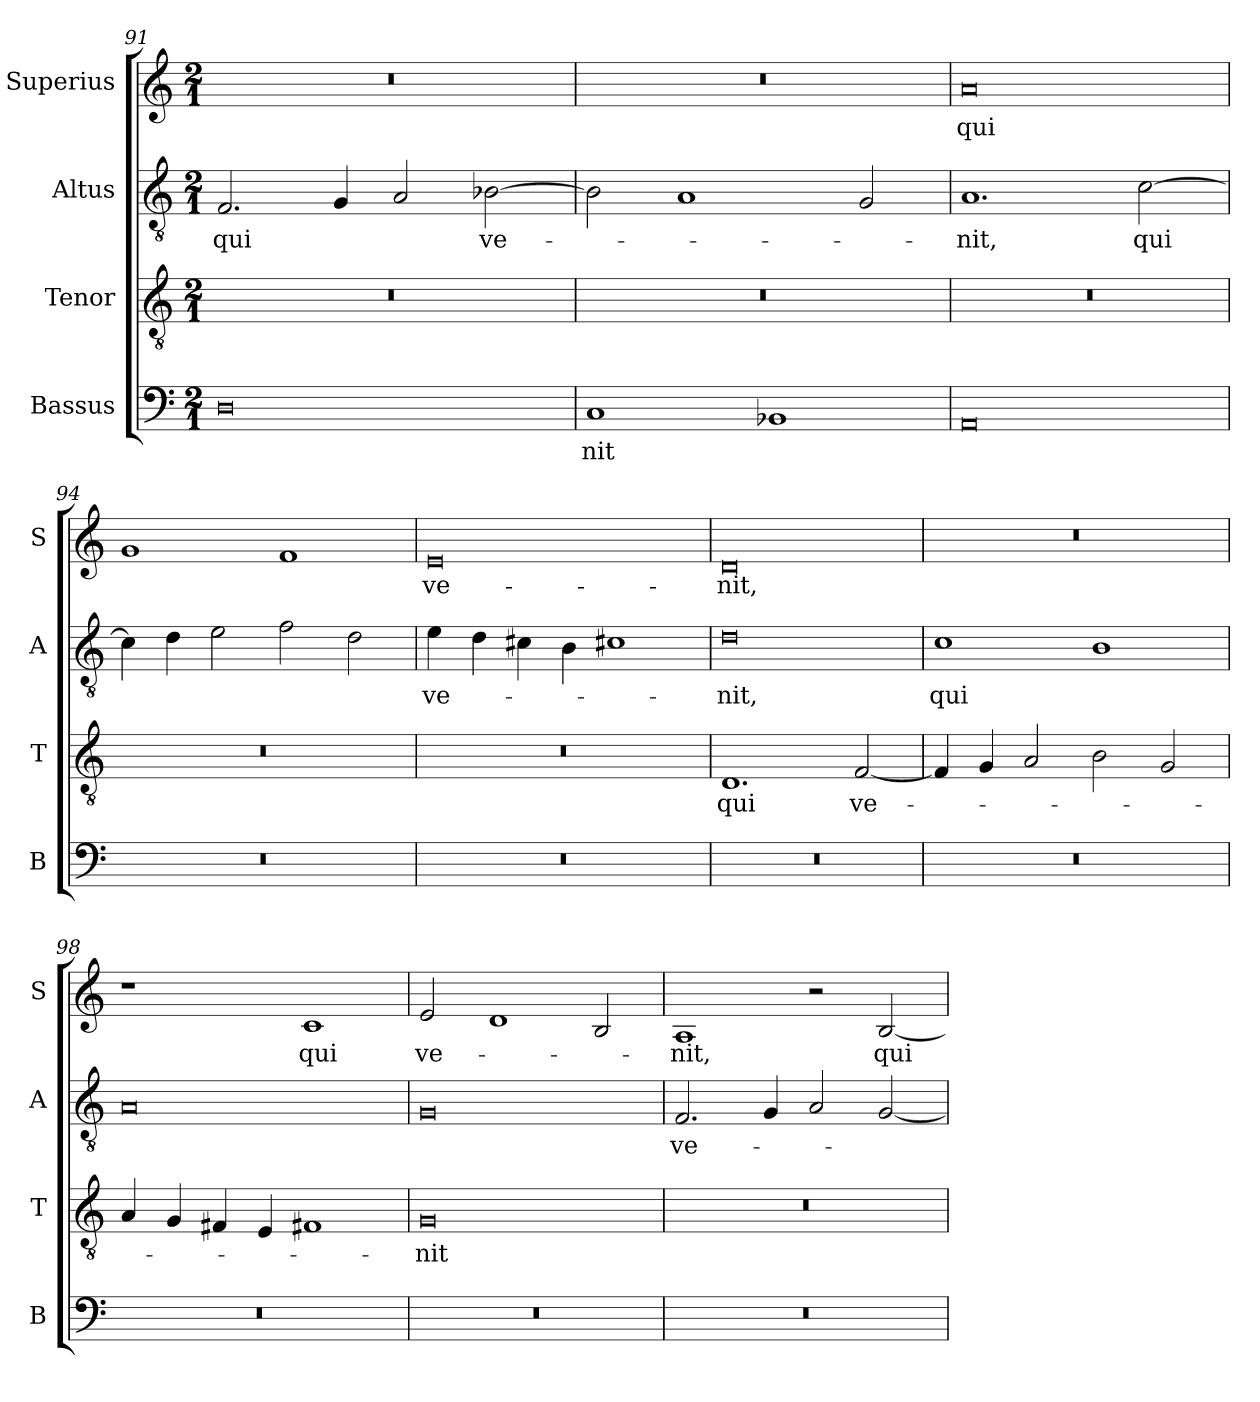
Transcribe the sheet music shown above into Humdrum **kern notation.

**kern	**text	**kern	**text	**kern	**text	**kern	**text
*part4	*part4	*part3	*part3	*part2	*part2	*part1	*part1
*staff4	*staff4	*staff3	*staff3	*staff2	*staff2	*staff1	*staff1
*I"Bassus	*	*I"Tenor	*	*I"Altus	*	*I"Superius	*
*I'B	*	*I'T	*	*I'A	*	*I'S	*
*clefF4	*	*clefGv2	*	*clefGv2	*	*clefG2	*
*k[]	*	*k[]	*	*k[]	*	*k[]	*
*M2/1	*	*M2/1	*	*M2/1	*	*M2/1	*
=91	=91	=91	=91	=91	=91	=91	=91
!	!	!	!	!	!LO:LY:i	!	!
0D	.	0r	.	2.F	qui	0r	.
.	.	.	.	4G	.	.	.
.	.	.	.	2A	.	.	.
!	!	!	!	!	!LO:LY:i	!	!
.	.	.	.	[2B-X	ve-	.	.
=92	=92	=92	=92	=92	=92	=92	=92
!	!LO:LY:i	!	!	!	!	!	!
1C	-nit	0r	.	2B-]	.	0r	.
.	.	.	.	1A	.	.	.
1BB-X	.	.	.	.	.	.	.
.	.	.	.	2G	.	.	.
=93	=93	=93	=93	=93	=93	=93	=93
!	!	!	!	!	!LO:LY:i	!	!LO:LY:i
0AA	.	0r	.	1.A	-nit,	0a	qui
!	!	!	!	!	!LO:LY:i	!	!
.	.	.	.	[2c	qui	.	.
=94	=94	=94	=94	=94	=94	=94	=94
0r	.	0r	.	4c]	.	1g	.
.	.	.	.	4d	.	.	.
.	.	.	.	2e	.	.	.
.	.	.	.	2f	.	1f	.
.	.	.	.	2d	.	.	.
=95	=95	=95	=95	=95	=95	=95	=95
!	!	!	!	!	!LO:LY:i	!	!LO:LY:i
0r	.	0r	.	4e	ve-	0e	ve-
.	.	.	.	4d	.	.	.
.	.	.	.	4c#X	.	.	.
.	.	.	.	4B	.	.	.
.	.	.	.	1c#X	.	.	.
=96	=96	=96	=96	=96	=96	=96	=96
!	!	!	!LO:LY:i	!	!LO:LY:i	!	!LO:LY:i
0r	.	1.D	qui	0d	-nit,	0d	-nit,
!	!	!	!LO:LY:i	!	!	!	!
.	.	[2F	ve-	.	.	.	.
=97	=97	=97	=97	=97	=97	=97	=97
!	!	!	!	!	!LO:LY:i	!	!
0r	.	4F]	.	1c	qui	0r	.
.	.	4G	.	.	.	.	.
.	.	2A	.	.	.	.	.
.	.	2B	.	1B	.	.	.
.	.	2G	.	.	.	.	.
=98	=98	=98	=98	=98	=98	=98	=98
0r	.	4A	.	0A	.	1r	.
.	.	4G	.	.	.	.	.
.	.	4F#X	.	.	.	.	.
.	.	4E	.	.	.	.	.
!	!	!	!	!	!	!	!LO:LY:i
.	.	1F#X	.	.	.	1c	qui
=99	=99	=99	=99	=99	=99	=99	=99
!	!	!	!LO:LY:i	!	!	!	!LO:LY:i
0r	.	0G	-nit	0G	.	2e	ve-
.	.	.	.	.	.	1d	.
.	.	.	.	.	.	2B	.
=100	=100	=100	=100	=100	=100	=100	=100
!	!	!	!	!	!LO:LY:i	!	!LO:LY:i
0r	.	0r	.	2.F	ve-	1A	-nit,
.	.	.	.	4G	.	.	.
.	.	.	.	2A	.	2r	.
!	!	!	!	!	!	!	!LO:LY:i
.	.	.	.	[2G	.	[2B	qui
=	=	=	=	=	=	=	=
*-	*-	*-	*-	*-	*-	*-	*-
